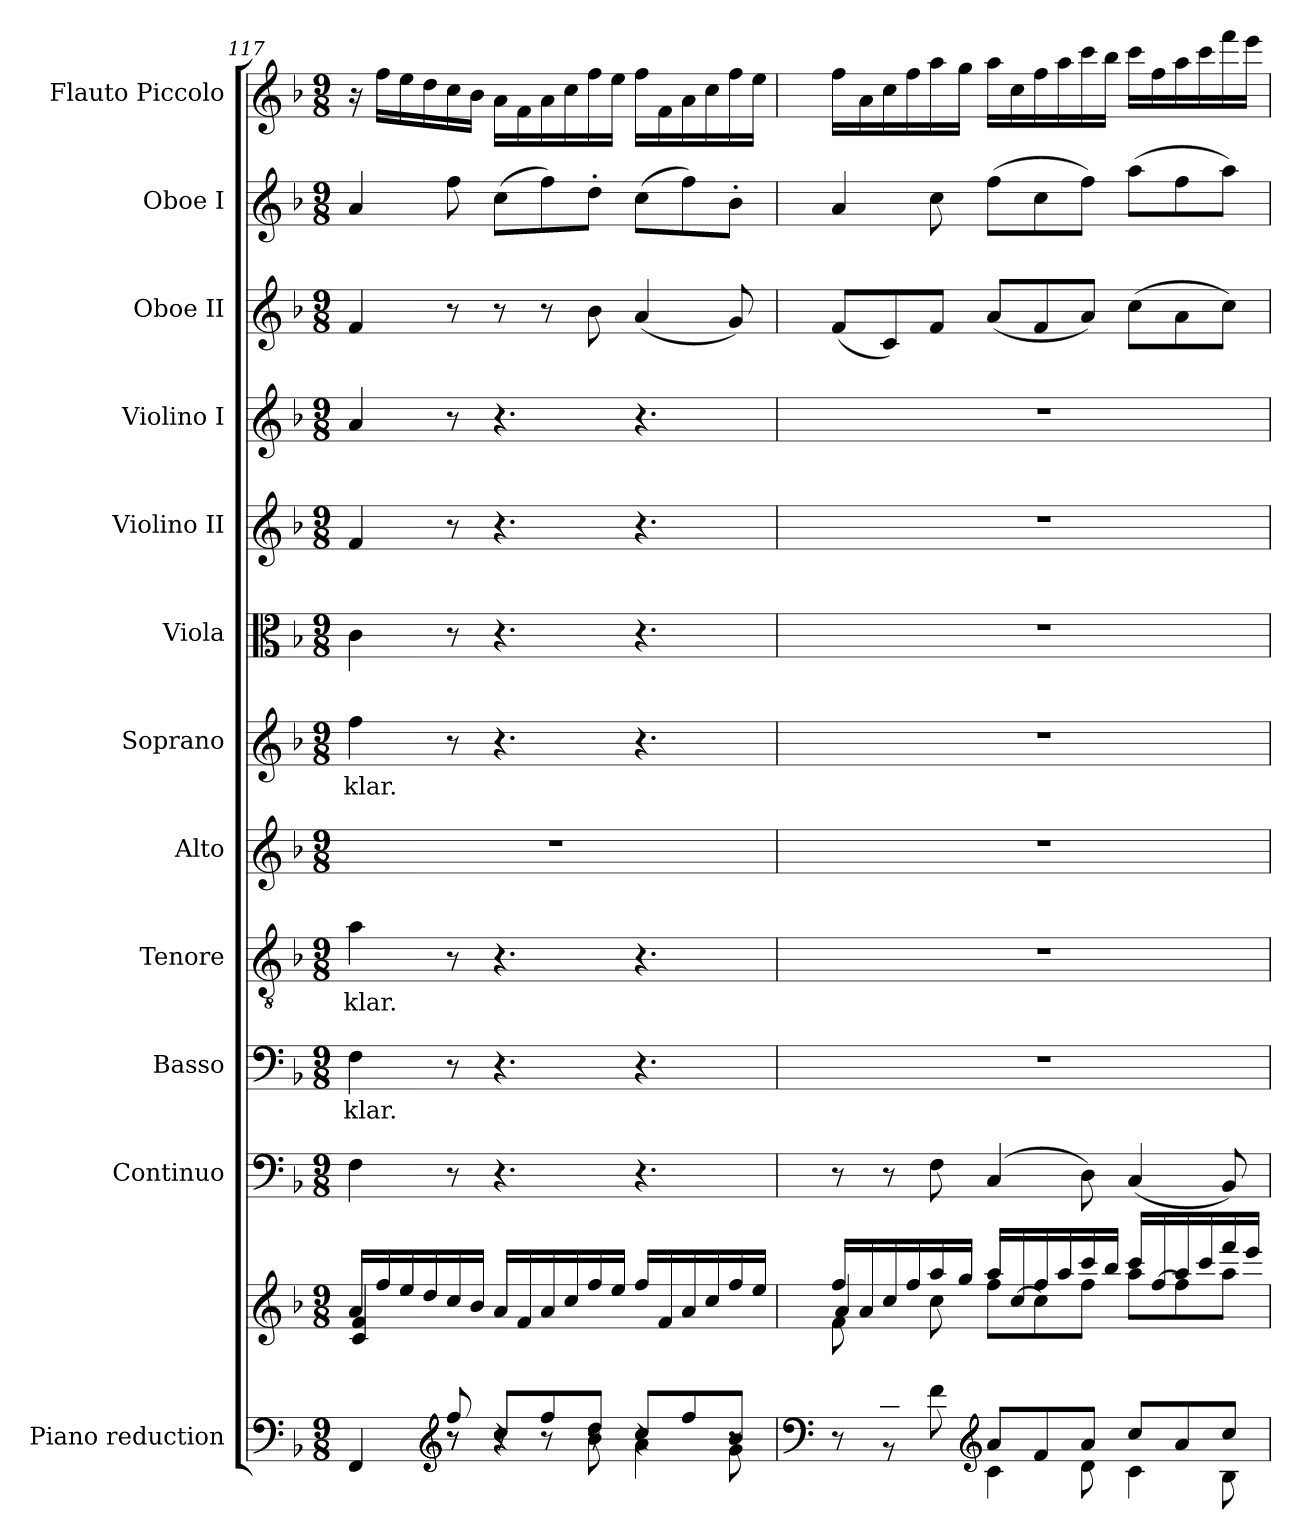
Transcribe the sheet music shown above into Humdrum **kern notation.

**kern	**kern	**kern	**kern	**text	**kern	**text	**kern	**kern	**text	**kern	**kern	**kern	**kern	**kern	**kern
*part12	*part12	*part11	*part10	*part10	*part9	*part9	*part8	*part7	*part7	*part6	*part5	*part4	*part3	*part2	*part1
*staff13	*staff12	*staff11	*staff10	*staff10	*staff9	*staff9	*staff8	*staff7	*staff7	*staff6	*staff5	*staff4	*staff3	*staff2	*staff1
*I"Piano reduction	*	*I"Continuo	*I"Basso	*	*I"Tenore	*	*I"Alto	*I"Soprano	*	*I"Viola	*I"Violino II	*I"Violino I	*I"Oboe II	*I"Oboe I	*I"Flauto Piccolo
*I'Pno	*	*	*	*	*	*	*	*	*	*	*	*	*I'Ob	*I'Ob	*I'Picc
*clefF4	*clefG2	*clefF4	*clefF4	*	*clefGv2	*	*clefG2	*clefG2	*	*clefC3	*clefG2	*clefG2	*clefG2	*clefG2	*clefG2
*	*	*	*	*	*	*	*	*	*	*	*	*	*	*	*ITrd-7c-12
*k[b-]	*k[b-]	*k[b-]	*k[b-]	*	*k[b-]	*	*k[b-]	*k[b-]	*	*k[b-]	*k[b-]	*k[b-]	*k[b-]	*k[b-]	*k[b-]
*M9/8	*M9/8	*M9/8	*M9/8	*	*M9/8	*	*M9/8	*M9/8	*	*M9/8	*M9/8	*M9/8	*M9/8	*M9/8	*M9/8
=117	=117	=117	=117	=117	=117	=117	=117	=117	=117	=117	=117	=117	=117	=117	=117
*^	*^	*	*	*	*	*	*	*	*	*	*	*	*	*	*
*	*^	*	*	*	*	*	*	*	*	*	*	*	*	*	*	*	*
!	!	!	!	!	!	!	!LO:LY:b	!	!LO:LY:b	!	!	!LO:LY:b	!	!	!	!	!	!
4ryy	4ryy	4FF/	16a/LL	4c/ 4f/	4F\	4F\	klar.	4a\	klar.	8%9r	4ff\	klar.	4c\	4f/	4a/	4f/	4a/	16r
.	.	.	16ff/	.	.	.	.	.	.	.	.	.	.	.	.	.	.	16fff\LL
.	.	.	16ee/	.	.	.	.	.	.	.	.	.	.	.	.	.	.	16eee\
.	.	.	16dd/	.	.	.	.	.	.	.	.	.	.	.	.	.	.	16ddd\
*clefG2	*	*	*	*	*	*	*	*	*	*	*	*	*	*	*	*	*	*
8ff/	8r	8r	16cc/	2..ryy	8r	8r	.	8r	.	.	8r	.	8r	8r	8r	8r	8ff\	16ccc\
.	.	.	16b-/JJ	.	.	.	.	.	.	.	.	.	.	.	.	.	.	16bb-\JJ
8cc/L	4r	8r	16a/LL	.	4.r	4.r	.	4.r	.	.	4.r	.	4.r	4.r	4.r	8r	(8cc\L	16aa\LL
.	.	.	16f/	.	.	.	.	.	.	.	.	.	.	.	.	.	.	16ff\
8ff/	.	8r	16a/	.	.	.	.	.	.	.	.	.	.	.	.	8r	8ff\)	16aa\
.	.	.	16cc/	.	.	.	.	.	.	.	.	.	.	.	.	.	.	16ccc\
8dd/J	8r	8b-\	16ff/	.	.	.	.	.	.	.	.	.	.	.	.	8b-\	8dd'\J	16fff\
.	.	.	16ee/JJ	.	.	.	.	.	.	.	.	.	.	.	.	.	.	16eee\JJ
8cc/L	4r	4a\	16ff/LL	.	4.r	4.r	.	4.r	.	.	4.r	.	4.r	4.r	4.r	(4a/	(8cc\L	16fff\LL
.	.	.	16f/	.	.	.	.	.	.	.	.	.	.	.	.	.	.	16ff\
8ff/	.	.	16a/	.	.	.	.	.	.	.	.	.	.	.	.	.	8ff\)	16aa\
.	.	.	16cc/	.	.	.	.	.	.	.	.	.	.	.	.	.	.	16ccc\
8b-/J	8r	8g\	16ff/	.	.	.	.	.	.	.	.	.	.	.	.	8g/)	8b-'\J	16fff\
.	.	.	16ee/JJ	.	.	.	.	.	.	.	.	.	.	.	.	.	.	16eee\JJ
*v	*v	*v	*	*	*	*	*	*	*	*	*	*	*	*	*	*	*	*
*	*v	*v	*	*	*	*	*	*	*	*	*	*	*	*	*	*
=118	=118	=118	=118	=118	=118	=118	=118	=118	=118	=118	=118	=118	=118	=118	=118
*clefF4	*	*	*	*	*	*	*	*	*	*	*	*	*	*	*
*^	*^	*	*	*	*	*	*	*	*	*	*	*	*	*	*
*	*	*	*^	*	*	*	*	*	*	*	*	*	*	*	*	*	*
8ryy	8r	16ff/LL	4a/	8f\L	8r	8%9r	.	8%9r	.	8%9r	8%9r	.	8%9r	8%9r	8%9r	(8f/L	4a/	16fff\LL
.	.	16a/	.	.	.	.	.	.	.	.	.	.	.	.	.	.	.	16aa\
8c/	8r	16cc/	.	1ryy	8r	.	.	.	.	.	.	.	.	.	.	8c/)	.	16ccc\
.	.	16ff/	.	.	.	.	.	.	.	.	.	.	.	.	.	.	.	16fff\
8f/J	8f\	16aa/	8cc\	.	8F\	.	.	.	.	.	.	.	.	.	.	8f/J	8cc\	16aaa\
.	.	16gg/JJ	.	.	.	.	.	.	.	.	.	.	.	.	.	.	.	16ggg\JJ
*clefG2	*	*	*	*	*	*	*	*	*	*	*	*	*	*	*	*	*	*
8a/L	4c\	16aa/LL	8ff\L	.	(4C/	.	.	.	.	.	.	.	.	.	.	(8a/L	(8ff\L	16aaa\LL
.	.	[<16cc/	.	.	.	.	.	.	.	.	.	.	.	.	.	.	.	16ccc\
8f/	.	16ff/	8cc\]	.	.	.	.	.	.	.	.	.	.	.	.	8f/	8cc\	16fff\
.	.	16aa/	.	.	.	.	.	.	.	.	.	.	.	.	.	.	.	16aaa\
8a/J	8d\	16ccc/	8ff\J	.	8D\)	.	.	.	.	.	.	.	.	.	.	8a/J)	8ff\J)	16cccc\
.	.	16bb-/JJ	.	.	.	.	.	.	.	.	.	.	.	.	.	.	.	16bbb-\JJ
8cc/L	4c\	16ccc/LL	8aa\L	.	(4C/	.	.	.	.	.	.	.	.	.	.	(8cc\L	(8aa\L	16cccc\LL
.	.	[<16ff/	.	.	.	.	.	.	.	.	.	.	.	.	.	.	.	16fff\
8a/	.	16aa/	8ff\]	.	.	.	.	.	.	.	.	.	.	.	.	8a\	8ff\	16aaa\
.	.	16ccc/	.	.	.	.	.	.	.	.	.	.	.	.	.	.	.	16cccc\
8cc/J	8B-\	16fff/	8aa\J	.	8BB-/)	.	.	.	.	.	.	.	.	.	.	8cc\J)	8aa\J)	16ffff\
.	.	16eee/JJ	.	.	.	.	.	.	.	.	.	.	.	.	.	.	.	16eeee\JJ
*v	*v	*	*	*	*	*	*	*	*	*	*	*	*	*	*	*	*	*
*	*v	*v	*v	*	*	*	*	*	*	*	*	*	*	*	*	*	*
=	=	=	=	=	=	=	=	=	=	=	=	=	=	=	=
*-	*-	*-	*-	*-	*-	*-	*-	*-	*-	*-	*-	*-	*-	*-	*-
